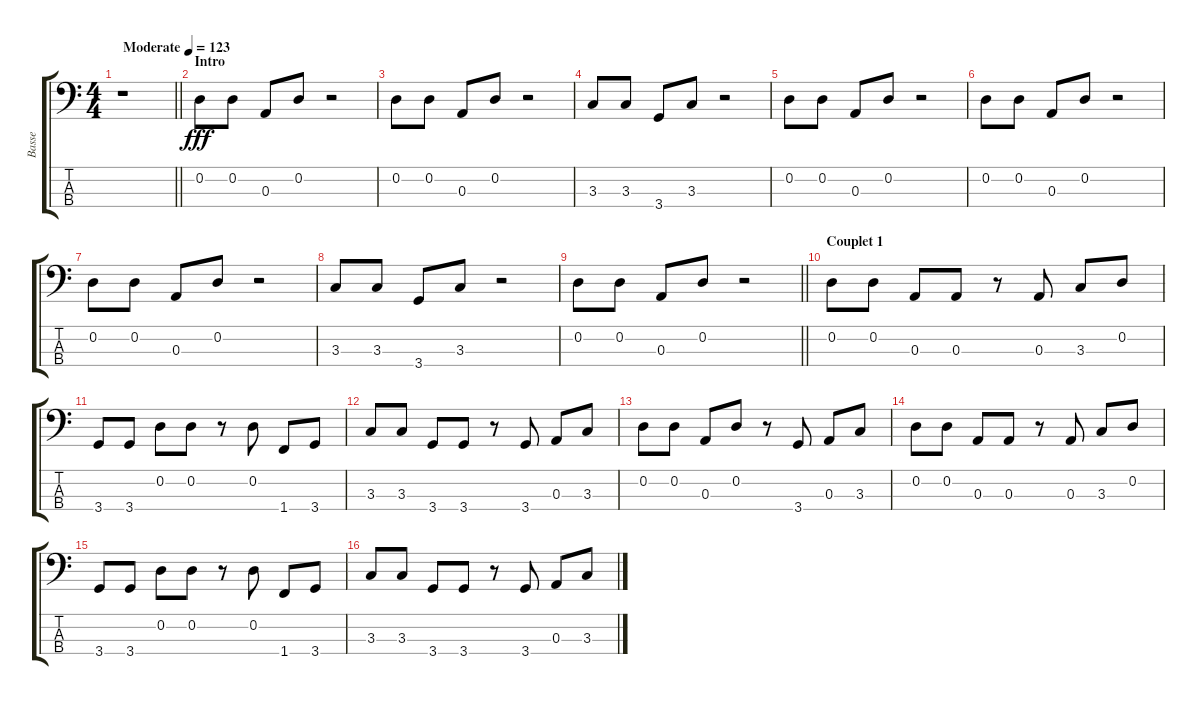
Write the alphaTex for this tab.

\track ("Basse" "Basse") {instrument electricbassfinger}
\staff {score tabs}
\tuning (G2 D2 A1 E1) {hide}
\ts (4 4)
\tempo (123 "Moderate")
\clef f4
\barLineRight lightlight
\ks c
r.1{dy fff instrument electricbassfinger} |
\section ("" "Intro")
0.2.8 0.2.8 0.3.8 0.2.8 r.2 |
0.2.8 0.2.8 0.3.8 0.2.8 r.2 |
3.3.8 3.3.8 3.4.8 3.3.8 r.2 |
0.2.8 0.2.8 0.3.8 0.2.8 r.2 |
0.2.8 0.2.8 0.3.8 0.2.8 r.2 |
0.2.8 0.2.8 0.3.8 0.2.8 r.2 |
3.3.8 3.3.8 3.4.8 3.3.8 r.2 |
\barLineRight lightlight
0.2.8 0.2.8 0.3.8 0.2.8 r.2 |
\section ("" "Couplet 1")
0.2.8 0.2.8 0.3.8 0.3.8 r.8 0.3.8 3.3.8 0.2.8 |
3.4.8 3.4.8 0.2.8 0.2.8 r.8 0.2.8 1.4.8 3.4.8 |
3.3.8 3.3.8 3.4.8 3.4.8 r.8 3.4.8 0.3.8 3.3.8 |
0.2.8 0.2.8 0.3.8 0.2.8 r.8 3.4.8 0.3.8 3.3.8 |
0.2.8 0.2.8 0.3.8 0.3.8 r.8 0.3.8 3.3.8 0.2.8 |
3.4.8 3.4.8 0.2.8 0.2.8 r.8 0.2.8 1.4.8 3.4.8 |
3.3.8 3.3.8 3.4.8 3.4.8 r.8 3.4.8 0.3.8 3.3.8
